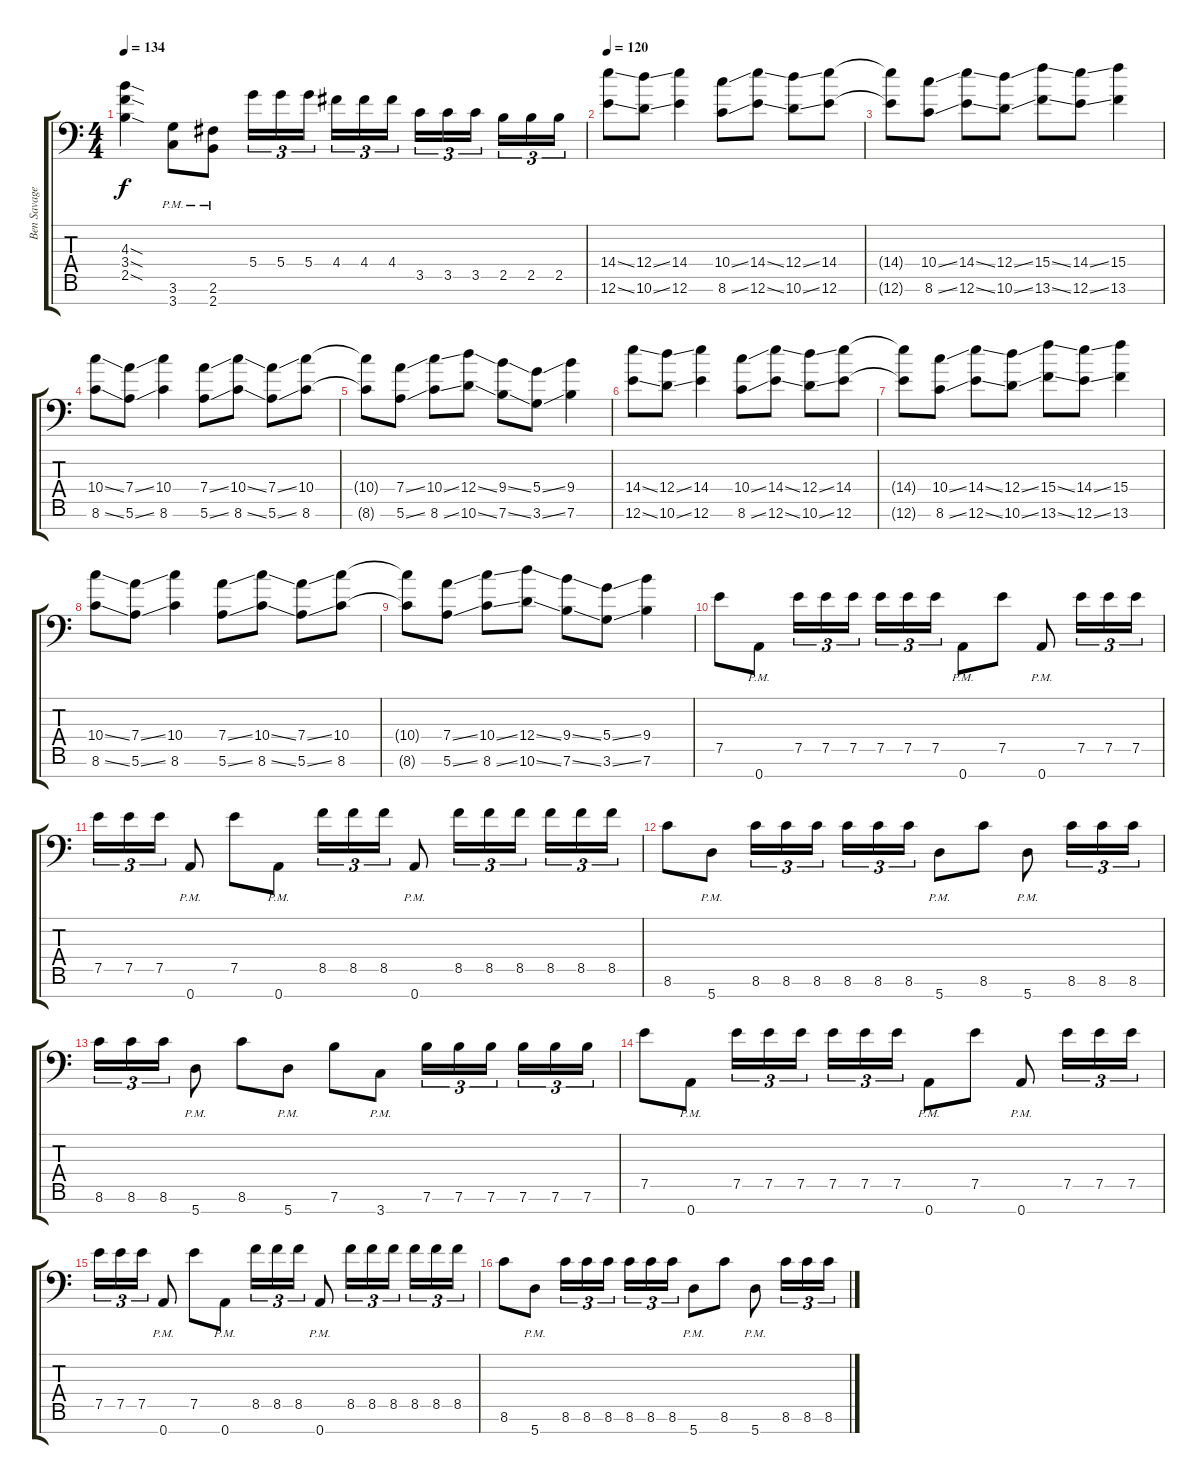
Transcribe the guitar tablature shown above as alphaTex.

\track ("Ben Savage" "Ben Savage") {instrument distortionguitar}
\staff {score tabs}
\tuning (E4 B3 G3 D3 A2 E2 A1) {hide}
\ts (4 4)
\tempo 134
\clef f4
\ks c
(4.3{sod} 3.4{sod} 2.5{sod}).4{dy f} (3.6{pm} 3.7{pm}).8 (2.6{pm} 2.7{pm}).8 5.4.16{tu (3 2)} 5.4.16{tu (3 2)} 5.4.16{tu (3 2) beam splitsecondary} 4.4.16{tu (3 2)} 4.4.16{tu (3 2)} 4.4.16{tu (3 2)} 3.5.16{tu (3 2)} 3.5.16{tu (3 2)} 3.5.16{tu (3 2) beam splitsecondary} 2.5.16{tu (3 2)} 2.5.16{tu (3 2)} 2.5.16{tu (3 2)} |
\tempo 121
\tempo 120
(14.4{ss} 12.6{ss}).8 (12.4{ss} 10.6{ss}).8 (14.4 12.6).4 (10.4{ss} 8.6{ss}).8 (14.4{ss} 12.6{ss}).8 (12.4{ss} 10.6{ss}).8 (14.4 12.6).8 |
(14.4{t} 12.6{t}).8 (10.4{ss} 8.6{ss}).8 (14.4{ss} 12.6{ss}).8 (12.4{ss} 10.6{ss}).8 (15.4{ss} 13.6{ss}).8 (14.4{ss} 12.6{ss}).8 (15.4 13.6).4 |
(10.4{ss} 8.6{ss}).8 (7.4{ss} 5.6{ss}).8 (10.4 8.6).4 (7.4{ss} 5.6{ss}).8 (10.4{ss} 8.6{ss}).8 (7.4{ss} 5.6{ss}).8 (10.4 8.6).8 |
(10.4{t} 8.6{t}).8 (7.4{ss} 5.6{ss}).8 (10.4{ss} 8.6{ss}).8 (12.4{ss} 10.6{ss}).8 (9.4{ss} 7.6{ss}).8 (5.4{ss} 3.6{ss}).8 (9.4 7.6).4 |
(14.4{ss} 12.6{ss}).8 (12.4{ss} 10.6{ss}).8 (14.4 12.6).4 (10.4{ss} 8.6{ss}).8 (14.4{ss} 12.6{ss}).8 (12.4{ss} 10.6{ss}).8 (14.4 12.6).8 |
(14.4{t} 12.6{t}).8 (10.4{ss} 8.6{ss}).8 (14.4{ss} 12.6{ss}).8 (12.4{ss} 10.6{ss}).8 (15.4{ss} 13.6{ss}).8 (14.4{ss} 12.6{ss}).8 (15.4 13.6).4 |
(10.4{ss} 8.6{ss}).8 (7.4{ss} 5.6{ss}).8 (10.4 8.6).4 (7.4{ss} 5.6{ss}).8 (10.4{ss} 8.6{ss}).8 (7.4{ss} 5.6{ss}).8 (10.4 8.6).8 |
(10.4{t} 8.6{t}).8 (7.4{ss} 5.6{ss}).8 (10.4{ss} 8.6{ss}).8 (12.4{ss} 10.6{ss}).8 (9.4{ss} 7.6{ss}).8 (5.4{ss} 3.6{ss}).8 (9.4 7.6).4 |
7.5.8 0.7{pm}.8 7.5.16{tu (3 2)} 7.5.16{tu (3 2)} 7.5.16{tu (3 2) beam splitsecondary} 7.5.16{tu (3 2)} 7.5.16{tu (3 2)} 7.5.16{tu (3 2)} 0.7{pm}.8 7.5.8 0.7{pm}.8 7.5.16{tu (3 2)} 7.5.16{tu (3 2)} 7.5.16{tu (3 2)} |
7.5.16{tu (3 2)} 7.5.16{tu (3 2)} 7.5.16{tu (3 2)} 0.7{pm}.8 7.5.8 0.7{pm}.8 8.5.16{tu (3 2)} 8.5.16{tu (3 2)} 8.5.16{tu (3 2)} 0.7{pm}.8 8.5.16{tu (3 2)} 8.5.16{tu (3 2)} 8.5.16{tu (3 2) beam splitsecondary} 8.5.16{tu (3 2)} 8.5.16{tu (3 2)} 8.5.16{tu (3 2)} |
8.6.8 5.7{pm}.8 8.6.16{tu (3 2)} 8.6.16{tu (3 2)} 8.6.16{tu (3 2) beam splitsecondary} 8.6.16{tu (3 2)} 8.6.16{tu (3 2)} 8.6.16{tu (3 2)} 5.7{pm}.8 8.6.8 5.7{pm}.8 8.6.16{tu (3 2)} 8.6.16{tu (3 2)} 8.6.16{tu (3 2)} |
8.6.16{tu (3 2)} 8.6.16{tu (3 2)} 8.6.16{tu (3 2)} 5.7{pm}.8 8.6.8 5.7{pm}.8 7.6.8 3.7{pm}.8 7.6.16{tu (3 2)} 7.6.16{tu (3 2)} 7.6.16{tu (3 2) beam splitsecondary} 7.6.16{tu (3 2)} 7.6.16{tu (3 2)} 7.6.16{tu (3 2)} |
7.5.8 0.7{pm}.8 7.5.16{tu (3 2)} 7.5.16{tu (3 2)} 7.5.16{tu (3 2) beam splitsecondary} 7.5.16{tu (3 2)} 7.5.16{tu (3 2)} 7.5.16{tu (3 2)} 0.7{pm}.8 7.5.8 0.7{pm}.8 7.5.16{tu (3 2)} 7.5.16{tu (3 2)} 7.5.16{tu (3 2)} |
7.5.16{tu (3 2)} 7.5.16{tu (3 2)} 7.5.16{tu (3 2)} 0.7{pm}.8 7.5.8 0.7{pm}.8 8.5.16{tu (3 2)} 8.5.16{tu (3 2)} 8.5.16{tu (3 2)} 0.7{pm}.8 8.5.16{tu (3 2)} 8.5.16{tu (3 2)} 8.5.16{tu (3 2) beam splitsecondary} 8.5.16{tu (3 2)} 8.5.16{tu (3 2)} 8.5.16{tu (3 2)} |
8.6.8 5.7{pm}.8 8.6.16{tu (3 2)} 8.6.16{tu (3 2)} 8.6.16{tu (3 2) beam splitsecondary} 8.6.16{tu (3 2)} 8.6.16{tu (3 2)} 8.6.16{tu (3 2)} 5.7{pm}.8 8.6.8 5.7{pm}.8 8.6.16{tu (3 2)} 8.6.16{tu (3 2)} 8.6.16{tu (3 2)}
